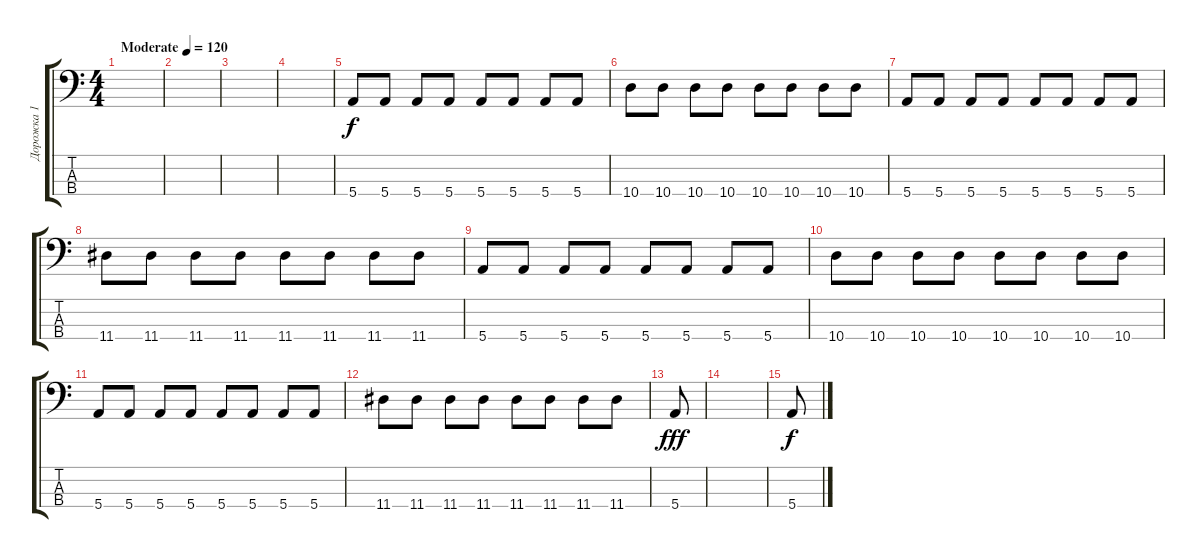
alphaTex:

\track ("Дорожка 1" "Дорожка 1") {instrument electricbasspick}
\staff {score tabs}
\tuning (G2 D2 A1 E1) {hide}
\ts (4 4)
\tempo (120 "Moderate")
\clef f4
\ks c
|
|
|
|
5.4.8 5.4.8 5.4.8 5.4.8 5.4.8 5.4.8 5.4.8 5.4.8 |
10.4.8 10.4.8 10.4.8 10.4.8 10.4.8 10.4.8 10.4.8 10.4.8 |
5.4.8 5.4.8 5.4.8 5.4.8 5.4.8 5.4.8 5.4.8 5.4.8 |
11.4.8 11.4.8 11.4.8 11.4.8 11.4.8 11.4.8 11.4.8 11.4.8 |
5.4.8 5.4.8 5.4.8 5.4.8 5.4.8 5.4.8 5.4.8 5.4.8 |
10.4.8 10.4.8 10.4.8 10.4.8 10.4.8 10.4.8 10.4.8 10.4.8 |
5.4.8 5.4.8 5.4.8 5.4.8 5.4.8 5.4.8 5.4.8 5.4.8 |
11.4.8 11.4.8 11.4.8 11.4.8 11.4.8 11.4.8 11.4.8 11.4.8 |
5.4.8{dy fff} |
|
5.4.8{dy f}
